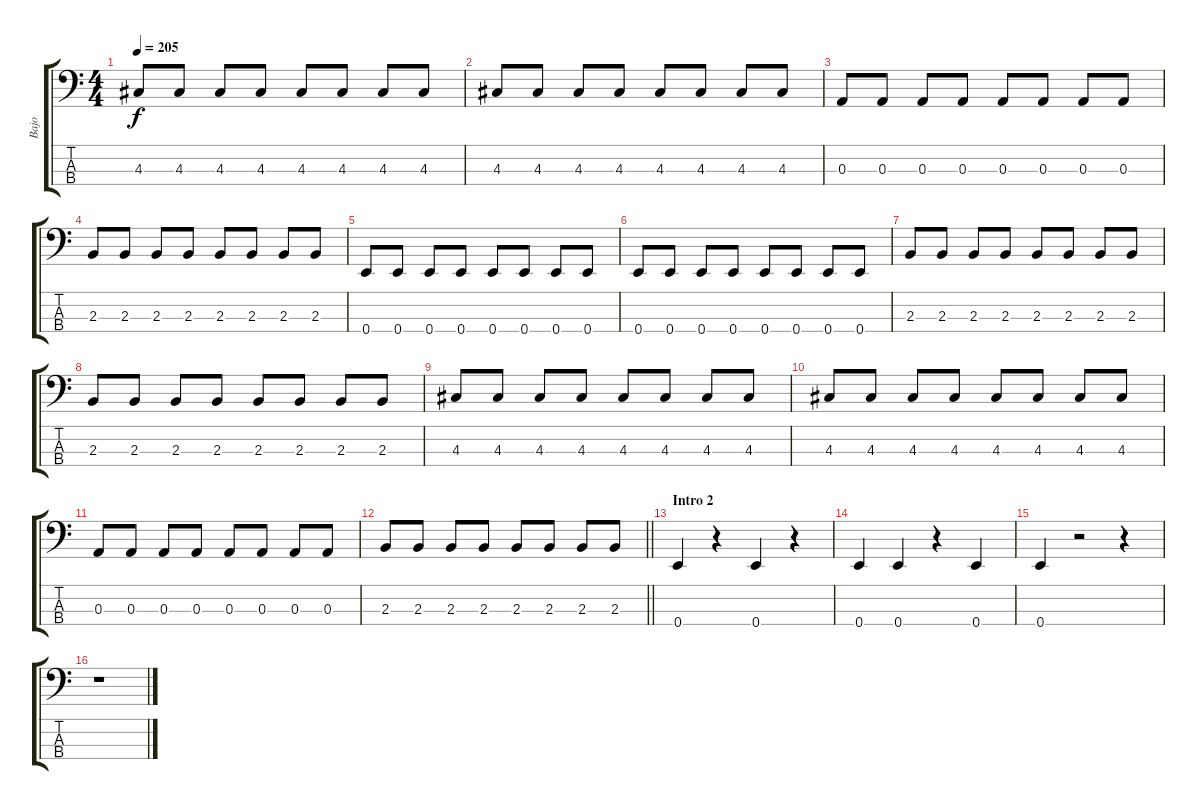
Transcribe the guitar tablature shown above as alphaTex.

\track ("Bajo" "Bajo") {instrument electricbasspick}
\staff {score tabs}
\tuning (G2 D2 A1 E1) {hide}
\ts (4 4)
\tempo 205
\clef f4
\ks c
4.3.8{dy f} 4.3.8 4.3.8 4.3.8 4.3.8 4.3.8 4.3.8 4.3.8 |
4.3.8 4.3.8 4.3.8 4.3.8 4.3.8 4.3.8 4.3.8 4.3.8 |
0.3.8 0.3.8 0.3.8 0.3.8 0.3.8 0.3.8 0.3.8 0.3.8 |
2.3.8 2.3.8 2.3.8 2.3.8 2.3.8 2.3.8 2.3.8 2.3.8 |
0.4.8 0.4.8 0.4.8 0.4.8 0.4.8 0.4.8 0.4.8 0.4.8 |
0.4.8 0.4.8 0.4.8 0.4.8 0.4.8 0.4.8 0.4.8 0.4.8 |
2.3.8 2.3.8 2.3.8 2.3.8 2.3.8 2.3.8 2.3.8 2.3.8 |
2.3.8 2.3.8 2.3.8 2.3.8 2.3.8 2.3.8 2.3.8 2.3.8 |
4.3.8 4.3.8 4.3.8 4.3.8 4.3.8 4.3.8 4.3.8 4.3.8 |
4.3.8 4.3.8 4.3.8 4.3.8 4.3.8 4.3.8 4.3.8 4.3.8 |
0.3.8 0.3.8 0.3.8 0.3.8 0.3.8 0.3.8 0.3.8 0.3.8 |
\barLineRight lightlight
2.3.8 2.3.8 2.3.8 2.3.8 2.3.8 2.3.8 2.3.8 2.3.8 |
\section ("" "Intro 2")
0.4.4 r.4 0.4.4 r.4 |
0.4.4 0.4.4 r.4 0.4.4 |
0.4.4 r.2 r.4 |
r.1
